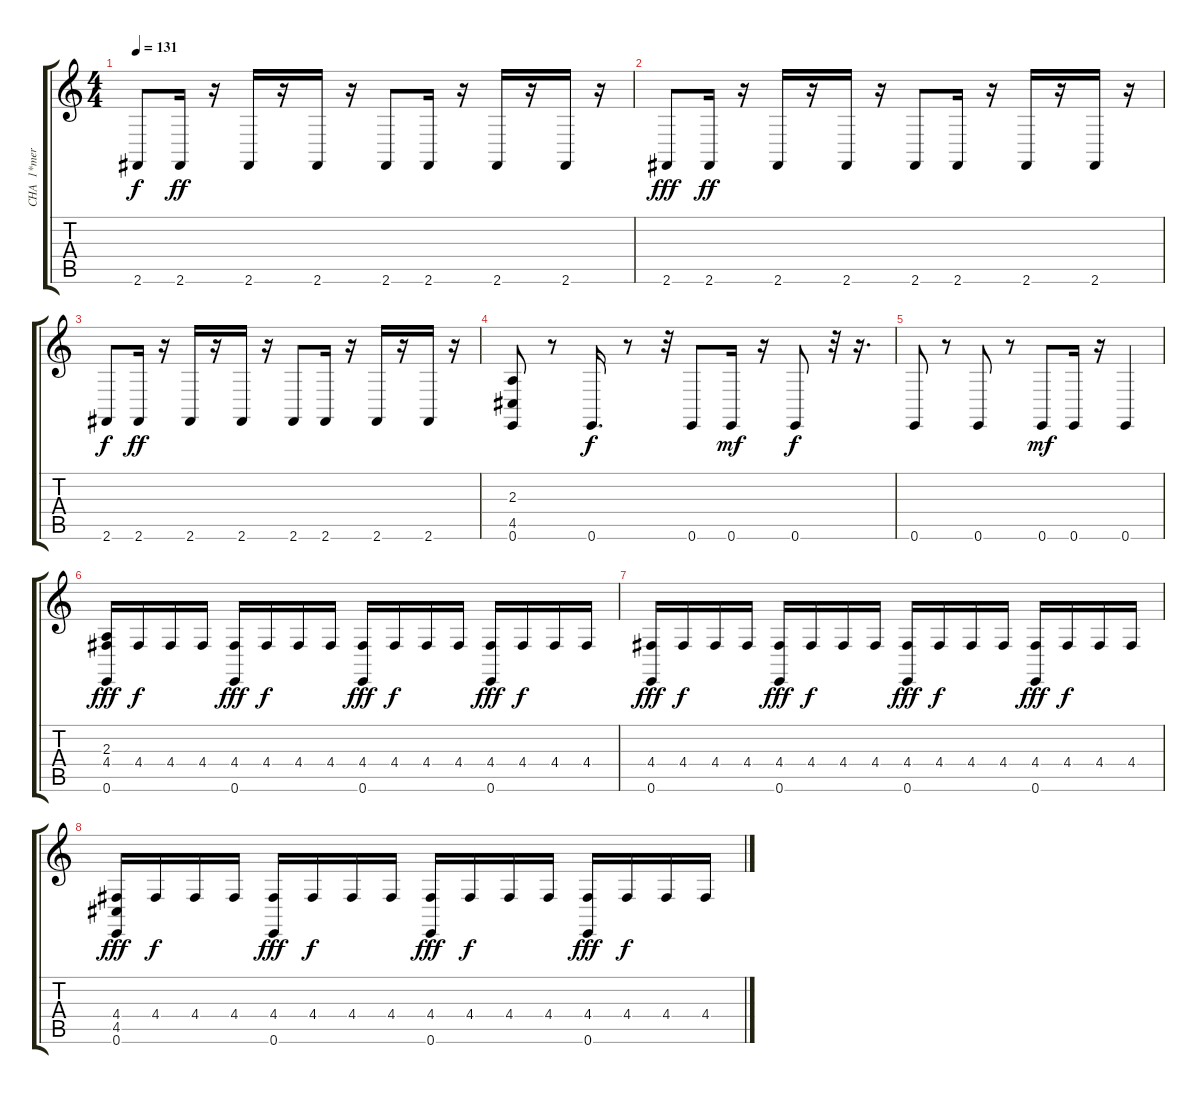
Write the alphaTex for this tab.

\track ("CHA  1*merged" "CHA  1*mer") {instrument acousticgrandpiano}
\staff {score tabs}
\tuning (E4 B3 G3 D3 A2 E2) {hide}
\ts (4 4)
\tempo 131
\clef g2
\ks c
2.6.8{dy f} 2.6.16{dy ff} r.16 2.6.16 r.16 2.6.16 r.16 2.6.8 2.6.16 r.16 2.6.16 r.16 2.6.16 r.16 |
2.6.8{dy fff} 2.6.16{dy ff} r.16 2.6.16 r.16 2.6.16 r.16 2.6.8 2.6.16 r.16 2.6.16 r.16 2.6.16 r.16 |
2.6.8{dy f} 2.6.16{dy ff} r.16 2.6.16 r.16 2.6.16 r.16 2.6.8 2.6.16 r.16 2.6.16 r.16 2.6.16 r.16 |
(2.3 4.5 0.6).8 r.8 0.6.16{d dy f} r.8 r.32 0.6.8 0.6.16{dy mf} r.16 0.6.8{dy f} r.32 r.16{d} |
0.6.8 r.8 0.6.8 r.8 0.6.8{dy mf} 0.6.16 r.16 0.6.4 |
(2.3 4.4 0.6).16{dy fff} 4.4.16{dy f} 4.4.16 4.4.16 (4.4 0.6).16{dy fff} 4.4.16{dy f} 4.4.16 4.4.16 (4.4 0.6).16{dy fff} 4.4.16{dy f} 4.4.16 4.4.16 (4.4 0.6).16{dy fff} 4.4.16{dy f} 4.4.16 4.4.16 |
(4.4 0.6).16{dy fff} 4.4.16{dy f} 4.4.16 4.4.16 (4.4 0.6).16{dy fff} 4.4.16{dy f} 4.4.16 4.4.16 (4.4 0.6).16{dy fff} 4.4.16{dy f} 4.4.16 4.4.16 (4.4 0.6).16{dy fff} 4.4.16{dy f} 4.4.16 4.4.16 |
(4.4 4.5 0.6).16{dy fff} 4.4.16{dy f} 4.4.16 4.4.16 (4.4 0.6).16{dy fff} 4.4.16{dy f} 4.4.16 4.4.16 (4.4 0.6).16{dy fff} 4.4.16{dy f} 4.4.16 4.4.16 (4.4 0.6).16{dy fff} 4.4.16{dy f} 4.4.16 4.4.16
